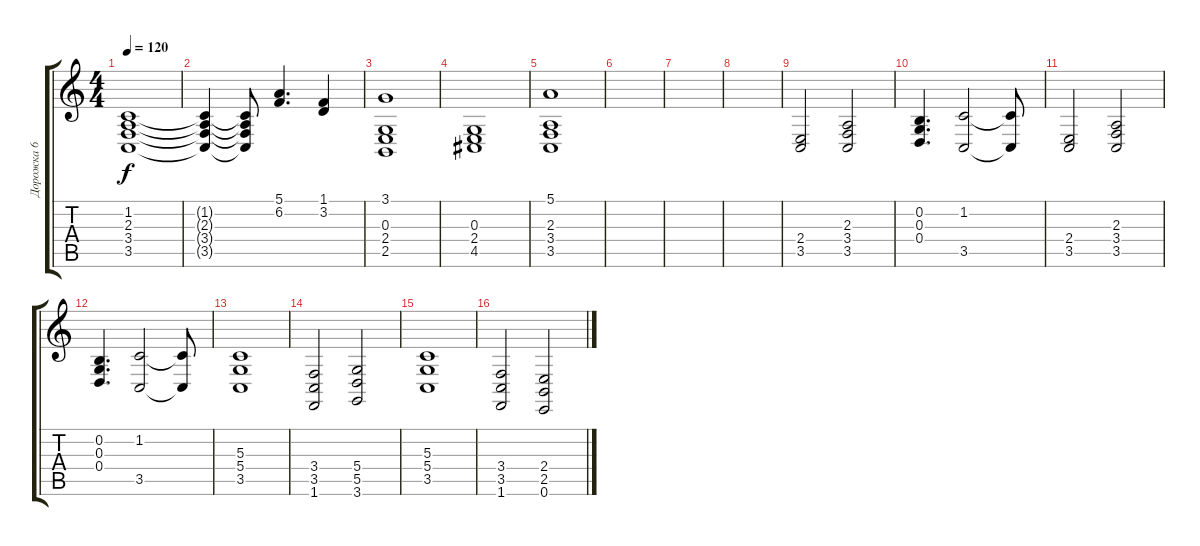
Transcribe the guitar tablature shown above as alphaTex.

\track ("Дорожка 6" "Дорожка 6") {instrument stringensemble1}
\staff {score tabs}
\tuning (E4 B3 G3 D3 A2 E2) {hide}
\ts (4 4)
\tempo 120
\clef g2
\ks c
(1.2 2.3 3.4 3.5).1{dy f} |
(1.2{t} 2.3{t} 3.4{t} 3.5{t}).4 (1.2{t} 2.3{t} 3.4{t} 3.5{t}).8 (5.1 6.2).4{d} (1.1 3.2).4 |
(3.1 0.3 2.4 2.5).1 |
(0.3 2.4 4.5).1 |
(5.1 2.3 3.4 3.5).1 |
|
|
|
(2.4 3.5).2 (2.3 3.4 3.5).2 |
(0.2 0.3 0.4).4{d} (1.2 3.5).2 (1.2{t} 3.5{t}).8 |
(2.4 3.5).2 (2.3 3.4 3.5).2 |
(0.2 0.3 0.4).4{d} (1.2 3.5).2 (1.2{t} 3.5{t}).8 |
(5.3 5.4 3.5).1 |
(3.4 3.5 1.6).2 (5.4 5.5 3.6).2 |
(5.3 5.4 3.5).1 |
(3.4 3.5 1.6).2 (2.4 2.5 0.6).2
